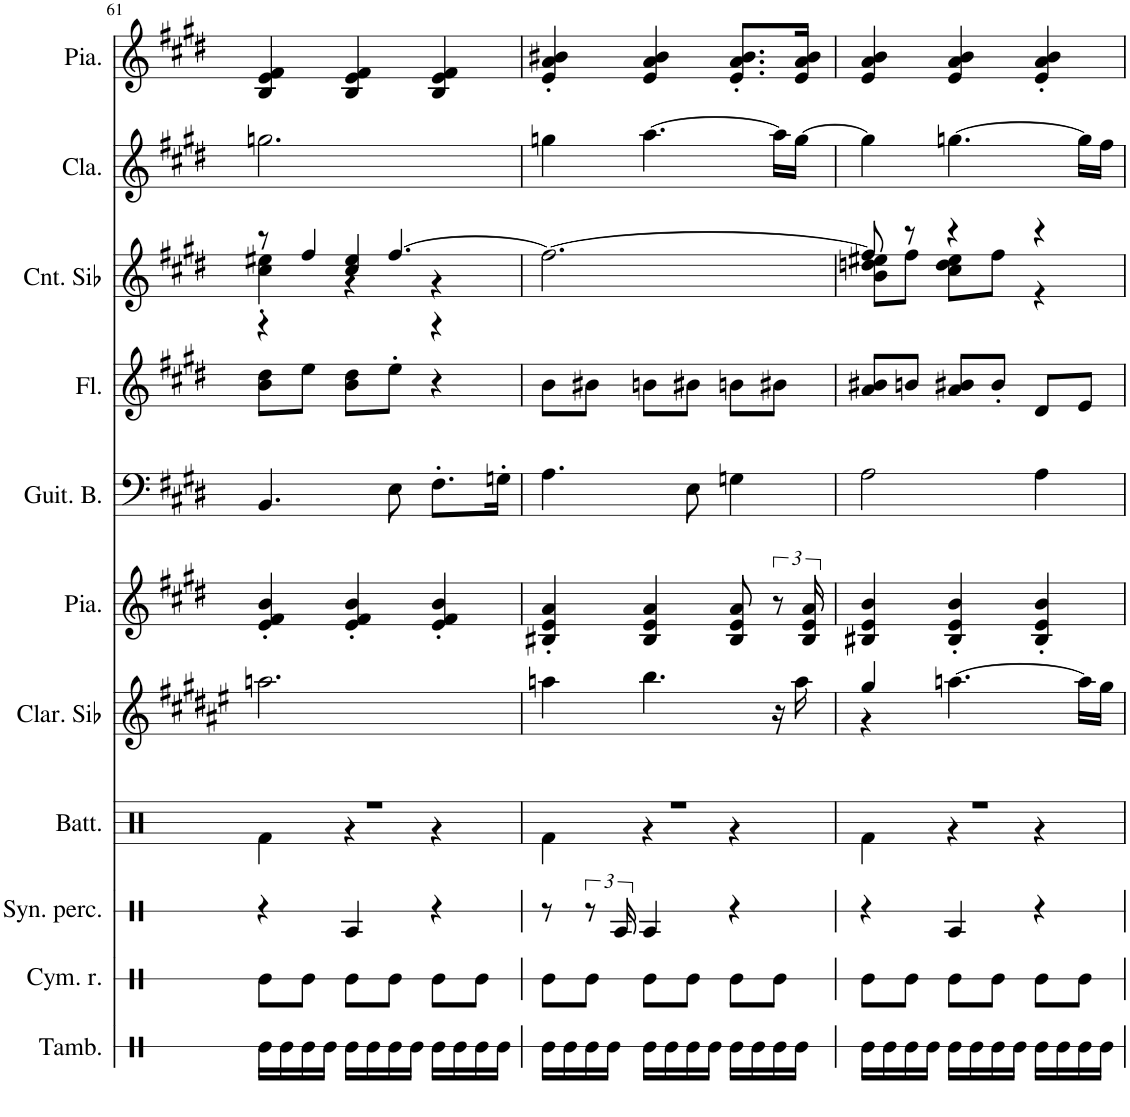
**kern	**kern	**kern	**kern	**kern	**kern	**kern	**kern	**kern	**kern	**kern
*part11	*part10	*part9	*part8	*part7	*part6	*part5	*part4	*part3	*part2	*part1
*staff11	*staff10	*staff9	*staff8	*staff7	*staff6	*staff5	*staff4	*staff3	*staff2	*staff1
*I"Tambourin, tambourn	*I"Cymbale ride, ride	*I"Synthétiseur de percussions, snare	*I"Batterie, bassdrum	*I"Clarinette en Sib	*I"Piano, orgue	*I"Guitare basse, basse	*I"Flûte, flute	*I"Cornet en Sib, cuivres	*I"Clavecin, harpsi	*I"Piano, piano
*I'Tamb.	*I'Cym. r.	*I'Syn. perc.	*I'Batt.	*I'Clar. Sib	*I'Pia.	*I'Guit. B.	*I'Fl.	*I'Cnt. Sib	*I'Cla.	*I'Pia.
!!LO:PB:g=z
*clefX	*clefX	*clefX	*clefX	*clefG2	*clefG2	*clefF4	*clefG2	*clefG2	*clefG2	*clefG2
*	*	*	*	*Trd1c2	*	*Trd7c12	*	*Trd1c2	*	*
*k[]	*k[]	*k[]	*k[]	*k[f#c#g#d#a#e#]	*k[f#c#g#d#]	*k[f#c#g#d#]	*k[f#c#g#d#]	*k[f#c#g#d#]	*k[f#c#g#d#]	*k[f#c#g#d#]
*M3/4	*M3/4	*M3/4	*M3/4	*M3/4	*M3/4	*M3/4	*M3/4	*M3/4	*M3/4	*M3/4
=61	=61	=61	=61	=61	=61	=61	=61	=61	=61	=61
*	*	*	*^	*	*	*	*	*^	*	*
*	*	*	*	*	*	*	*	*	*	*^	*	*
16Re\LL	8Re\L	4r	2.r	4Rf\	2.aan\	4e/' 4f#/' 4b/'	4.BB/	8b\ 8dd#\L	8r	4cc#\' 4ee#X\'	4r	2.ggn\	4B/ 4e/ 4f#/
16Re\	.	.	.	.	.	.	.	.	.	.	.	.	.
16Re\	8Re\J	.	.	.	.	.	.	8ee\J	4ff#/	.	.	.	.
16Re\JJ	.	.	.	.	.	.	.	.	.	.	.	.	.
16Re\LL	8Re\L	4RA/	.	4r	.	4e/' 4f#/' 4b/'	.	8b\ 8dd#\L	.	4r	4cc#/ 4ee#/	.	4B/ 4e/ 4f#/
16Re\	.	.	.	.	.	.	.	.	.	.	.	.	.
16Re\	8Re\J	.	.	.	.	.	8E\	8ee'\J	[4.ff#/	.	.	.	.
16Re\JJ	.	.	.	.	.	.	.	.	.	.	.	.	.
16Re\LL	8Re\L	4r	.	4r	.	4e/' 4f#/' 4b/'	8.F#'\L	4r	.	4r	4r	.	4B/ 4e/ 4f#/
16Re\	.	.	.	.	.	.	.	.	.	.	.	.	.
16Re\	8Re\J	.	.	.	.	.	.	.	.	.	.	.	.
16Re\JJ	.	.	.	.	.	.	16Gn'\Jk	.	.	.	.	.	.
*	*	*	*	*	*	*	*	*	*v	*v	*v	*	*
=62	=62	=62	=62	=62	=62	=62	=62	=62	=62	=62	=62
16Re\LL	8Re\L	8r	2.r	4Rf\	4aan\	4B#X/' 4e/' 4a/'	4.A\	8b\L	2.ff#\_	4ggn\	4e/' 4a/' 4b#X/'
16Re\	.	.	.	.	.	.	.	.	.	.	.
16Re\	8Re\J	12r	.	.	.	.	.	8b#X\J	.	.	.
16Re\JJ	.	.	.	.	.	.	.	.	.	.	.
.	.	24RA/	.	.	.	.	.	.	.	.	.
16Re\LL	8Re\L	4RA/	.	4r	4.bb\	4B#/ 4e/ 4a/	.	8bn\L	.	[4.aa\	4e/ 4a/ 4b#/
16Re\	.	.	.	.	.	.	.	.	.	.	.
16Re\	8Re\J	.	.	.	.	.	8E\	8b#X\J	.	.	.
16Re\JJ	.	.	.	.	.	.	.	.	.	.	.
16Re\LL	8Re\L	4r	.	4r	.	8B#/ 8e/ 8a/	4Gn\	8bn\L	.	.	8.e/' 8.a/' 8.b#/'L
16Re\	.	.	.	.	.	.	.	.	.	.	.
16Re\	8Re\J	.	.	.	16r	12r	.	8b#X\J	.	16aa\LL]	.
16Re\JJ	.	.	.	.	16aa\	.	.	.	.	[16gg\JJ	16e/ 16a/ 16b#/Jk
.	.	.	.	.	.	24B#/ 24e/ 24a/	.	.	.	.	.
=63	=63	=63	=63	=63	=63	=63	=63	=63	=63	=63	=63
*	*	*	*	*	*^	*	*	*	*^	*	*
16Re\LL	8Re\L	4r	2.r	4Rf\	4gg#/	4r	4B#X/ 4e/ 4b/	2A\	8a/ 8b#X/L	8ff#/]	8b\ 8ddn\ 8ee#X\L	4gg\]	4e/ 4a/ 4b/
16Re\	.	.	.	.	.	.	.	.	.	.	.	.	.
16Re\	8Re\J	.	.	.	.	.	.	.	8bn/J	8r	8ff#\J	.	.
16Re\JJ	.	.	.	.	.	.	.	.	.	.	.	.	.
16Re\LL	8Re\L	4RA/	.	4r	[4.aan\	2ryy	4B#/' 4e/' 4b/'	.	8a/ 8b#X/L	4r	8cc#\ 8dd\ 8ee#\L	[4.ggn\	4e/ 4a/ 4b/
16Re\	.	.	.	.	.	.	.	.	.	.	.	.	.
16Re\	8Re\J	.	.	.	.	.	.	.	8b#'/J	.	8ff#\J	.	.
16Re\JJ	.	.	.	.	.	.	.	.	.	.	.	.	.
16Re\LL	8Re\L	4r	.	4r	.	.	4B#/' 4e/' 4b/'	4A\	8d#/L	4r	4r	.	4e/' 4a/' 4b/'
16Re\	.	.	.	.	.	.	.	.	.	.	.	.	.
16Re\	8Re\J	.	.	.	16aa\LL]	.	.	.	8e/J	.	.	16gg\LL]	.
16Re\JJ	.	.	.	.	16gg#\JJ	.	.	.	.	.	.	16ff#\JJ	.
*	*	*	*v	*v	*	*	*	*	*	*v	*v	*	*
*	*	*	*	*v	*v	*	*	*	*	*	*
=	=	=	=	=	=	=	=	=	=	=
*-	*-	*-	*-	*-	*-	*-	*-	*-	*-	*-
